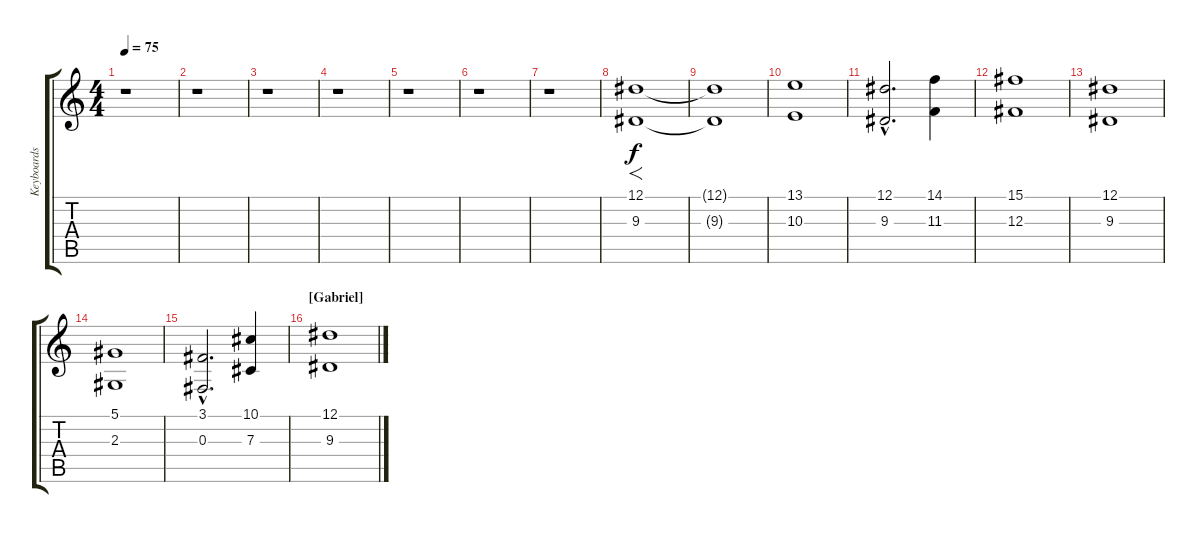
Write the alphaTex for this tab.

\track ("Keyboards" "Keyboards") {instrument stringensemble1}
\staff {score tabs}
\tuning (Eb4 Bb3 Gb3 Db3 Ab2 Db2) {hide}
\ts (4 4)
\tempo 75
\clef g2
\ks c
r.1{dy f} |
r.1 |
r.1 |
r.1 |
r.1 |
r.1 |
r.1 |
(12.1 9.3).1{f volume 7} |
(12.1{t} 9.3{t}).1 |
(13.1 10.3).1 |
(12.1{hac} 9.3{hac}).2{d} (14.1 11.3).4 |
(15.1 12.3).1 |
(12.1 9.3).1 |
(5.1 2.3).1 |
(3.1{hac} 0.3{hac}).2{d} (10.1 7.3).4 |
\section ("" "[Gabriel]")
(12.1 9.3).1
